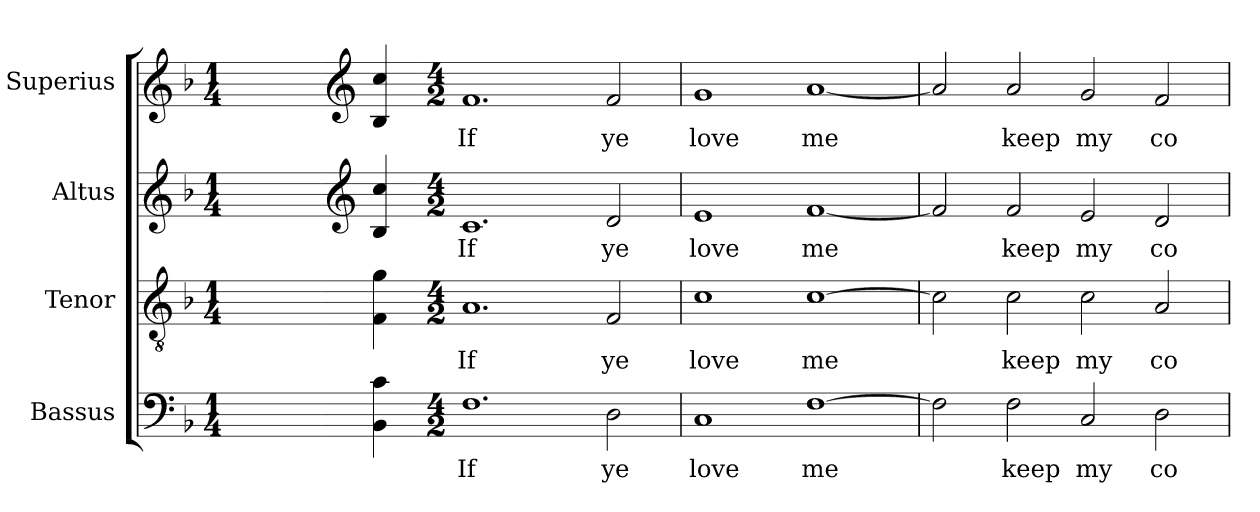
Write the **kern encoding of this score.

**kern	**text	**kern	**text	**kern	**text	**kern	**text
*part4	*part4	*part3	*part3	*part2	*part2	*part1	*part1
*staff4	*staff4	*staff3	*staff3	*staff2	*staff2	*staff1	*staff1
*I"Bassus	*	*I"Tenor	*	*I"Altus	*	*I"Superius	*
*I'B.	*	*I'T.	*	*I'A.	*	*I'S.	*
!!LO:PB:g=z
*clefF4	*	*clefGv2	*	*clefG2	*	*clefG2	*
*	*	*ITrd7c12	*	*	*	*	*
*k[b-]	*	*k[b-]	*	*k[b-]	*	*k[b-]	*
*F:	*	*F:	*	*F:	*	*F:	*
*M1/4	*	*M1/4	*	*M1/4	*	*M1/4	*
=1	=1	=1	=1	=1	=1	=1	=1
!LO:N:vis=1	!	!LO:N:vis=1	!	!LO:N:vis=1	!	!LO:N:vis=1	!
4ryy	.	4ryy	.	4ryy	.	4ryy	.
=2-	=2-	=2-	=2-	=2-	=2-	=2-	=2-
*	*	*	*	*clefG2	*	*clefG2	*
4BB-i\ 4ci	.	4FFi\ 4Gi	.	4B-i/ 4cci	.	4B-i/ 4cci	.
=1-	=1-	=1-	=1-	=1-	=1-	=1-	=1-
*M4/2	*	*M4/2	*	*M4/2	*	*M4/2	*
!	!LO:LY:b:color=#000000	!	!	!	!	!	!
!	!	!	!LO:LY:b:color=#000000	!	!	!	!
!	!	!	!	!	!LO:LY:b:color=#000000	!	!
!	!	!	!	!	!	!	!LO:LY:b:color=#000000
1.Fi	If	1.AAi	If	1.ci	If	1.fi	If
!	!LO:LY:b:color=#000000	!	!	!	!	!	!
!	!	!	!LO:LY:b:color=#000000	!	!	!	!
!	!	!	!	!	!LO:LY:b:color=#000000	!	!
!	!	!	!	!	!	!	!LO:LY:b:color=#000000
2Di\	ye	2FFi/	ye	2di/	ye	2fi/	ye
=2	=2	=2	=2	=2	=2	=2	=2
!	!LO:LY:b:color=#000000	!	!	!	!	!	!
!	!	!	!LO:LY:b:color=#000000	!	!	!	!
!	!	!	!	!	!LO:LY:b:color=#000000	!	!
!	!	!	!	!	!	!	!LO:LY:b:color=#000000
1Ci	love	1Ci	love	1ei	love	1gi	love
!	!LO:LY:b:color=#000000	!	!	!	!	!	!
!	!	!	!LO:LY:b:color=#000000	!	!	!	!
!	!	!	!	!	!LO:LY:b:color=#000000	!	!
!	!	!	!	!	!	!	!LO:LY:b:color=#000000
[>1Fi	me	[>1Ci	me	[<1fi	me	[<1ai	me
=3	=3	=3	=3	=3	=3	=3	=3
2Fi\]	.	2Ci\]	.	2fi/]	.	2ai/]	.
!	!LO:LY:b:color=#000000	!	!	!	!	!	!
!	!	!	!LO:LY:b:color=#000000	!	!	!	!
!	!	!	!	!	!LO:LY:b:color=#000000	!	!
!	!	!	!	!	!	!	!LO:LY:b:color=#000000
2Fi\	keep	2Ci\	keep	2fi/	keep	2ai/	keep
!	!LO:LY:b:color=#000000	!	!	!	!	!	!
!	!	!	!LO:LY:b:color=#000000	!	!	!	!
!	!	!	!	!	!LO:LY:b:color=#000000	!	!
!	!	!	!	!	!	!	!LO:LY:b:color=#000000
2Ci/	my	2Ci\	my	2ei/	my	2gi/	my
!	!LO:LY:b:color=#000000	!	!	!	!	!	!
!	!	!	!LO:LY:b:color=#000000	!	!	!	!
!	!	!	!	!	!LO:LY:b:color=#000000	!	!
!	!	!	!	!	!	!	!LO:LY:b:color=#000000
2Di\	co-	2AAi/	co-	2di/	co-	2fi/	co-
=	=	=	=	=	=	=	=
*-	*-	*-	*-	*-	*-	*-	*-
